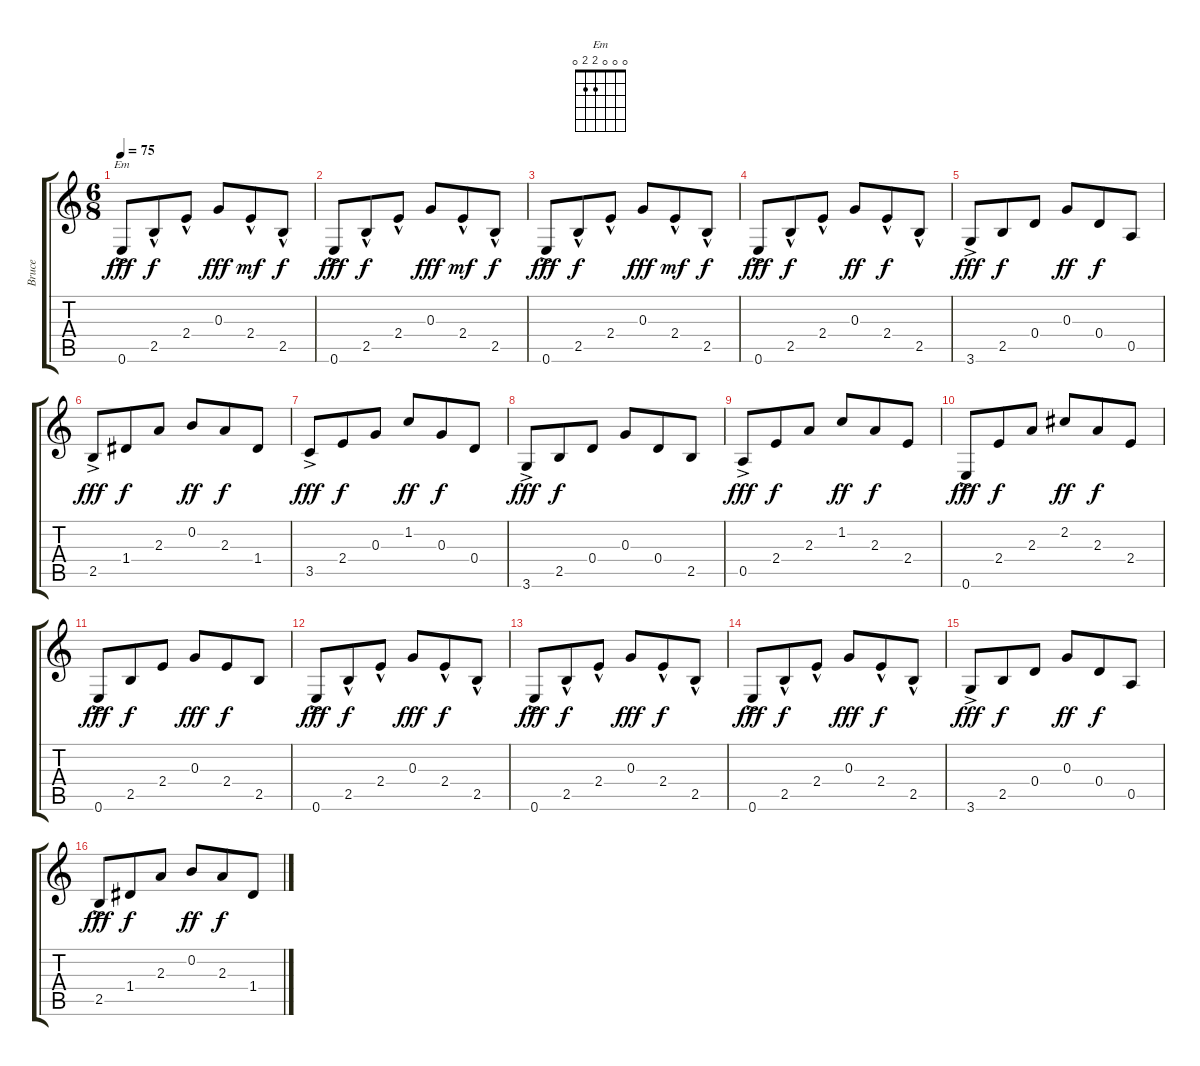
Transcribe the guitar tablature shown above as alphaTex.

\track ("Bruce" "Bruce") {instrument acousticguitarsteel}
\staff {score tabs}
\tuning (E4 B3 G3 D3 A2 E2) {hide}
\chord ("Em" 0 0 0 2 2 0)
\ts (6 8)
\tempo 75
\clef g2
\ks c
0.6{ac}.8{ch "Em" dy fff instrument acousticguitarsteel} 2.5{hac}.8{dy f} 2.4{hac}.8 0.3.8{dy fff} 2.4{hac}.8{dy mf} 2.5{hac}.8{dy f} |
0.6{ac}.8{dy fff} 2.5{hac}.8{dy f} 2.4{hac}.8 0.3.8{dy fff} 2.4{hac}.8{dy mf} 2.5{hac}.8{dy f} |
0.6{ac}.8{dy fff} 2.5{hac}.8{dy f} 2.4{hac}.8 0.3.8{dy fff} 2.4{hac}.8{dy mf} 2.5{hac}.8{dy f} |
0.6{ac}.8{dy fff} 2.5{hac}.8{dy f} 2.4{hac}.8 0.3.8{dy ff} 2.4{hac}.8{dy f} 2.5{hac}.8 |
3.6{ac}.8{dy fff} 2.5.8{dy f} 0.4.8 0.3.8{dy ff} 0.4.8{dy f} 0.5.8 |
2.5{ac}.8{dy fff} 1.4.8{dy f} 2.3.8 0.2.8{dy ff} 2.3.8{dy f} 1.4.8 |
3.5{ac}.8{dy fff} 2.4.8{dy f} 0.3.8 1.2.8{dy ff} 0.3.8{dy f} 0.4.8 |
3.6{ac}.8{dy fff} 2.5.8{dy f} 0.4.8 0.3.8 0.4.8 2.5.8 |
0.5{ac}.8{dy fff} 2.4.8{dy f} 2.3.8 1.2.8{dy ff} 2.3.8{dy f} 2.4.8 |
0.6{ac}.8{dy fff} 2.4.8{dy f} 2.3.8 2.2.8{dy ff} 2.3.8{dy f} 2.4.8 |
0.6{ac}.8{dy fff} 2.5.8{dy f} 2.4.8 0.3.8{dy fff} 2.4.8{dy f} 2.5.8 |
0.6{ac}.8{dy fff} 2.5{hac}.8{dy f} 2.4{hac}.8 0.3.8{dy fff} 2.4{hac}.8{dy f} 2.5{hac}.8 |
0.6{ac}.8{dy fff} 2.5{hac}.8{dy f} 2.4{hac}.8 0.3.8{dy fff} 2.4{hac}.8{dy f} 2.5{hac}.8 |
0.6{ac}.8{dy fff} 2.5{hac}.8{dy f} 2.4{hac}.8 0.3.8{dy fff} 2.4{hac}.8{dy f} 2.5{hac}.8 |
3.6{ac}.8{dy fff} 2.5.8{dy f} 0.4.8 0.3.8{dy ff} 0.4.8{dy f} 0.5.8 |
2.5{ac}.8{dy fff} 1.4.8{dy f} 2.3.8 0.2.8{dy ff} 2.3.8{dy f} 1.4.8
